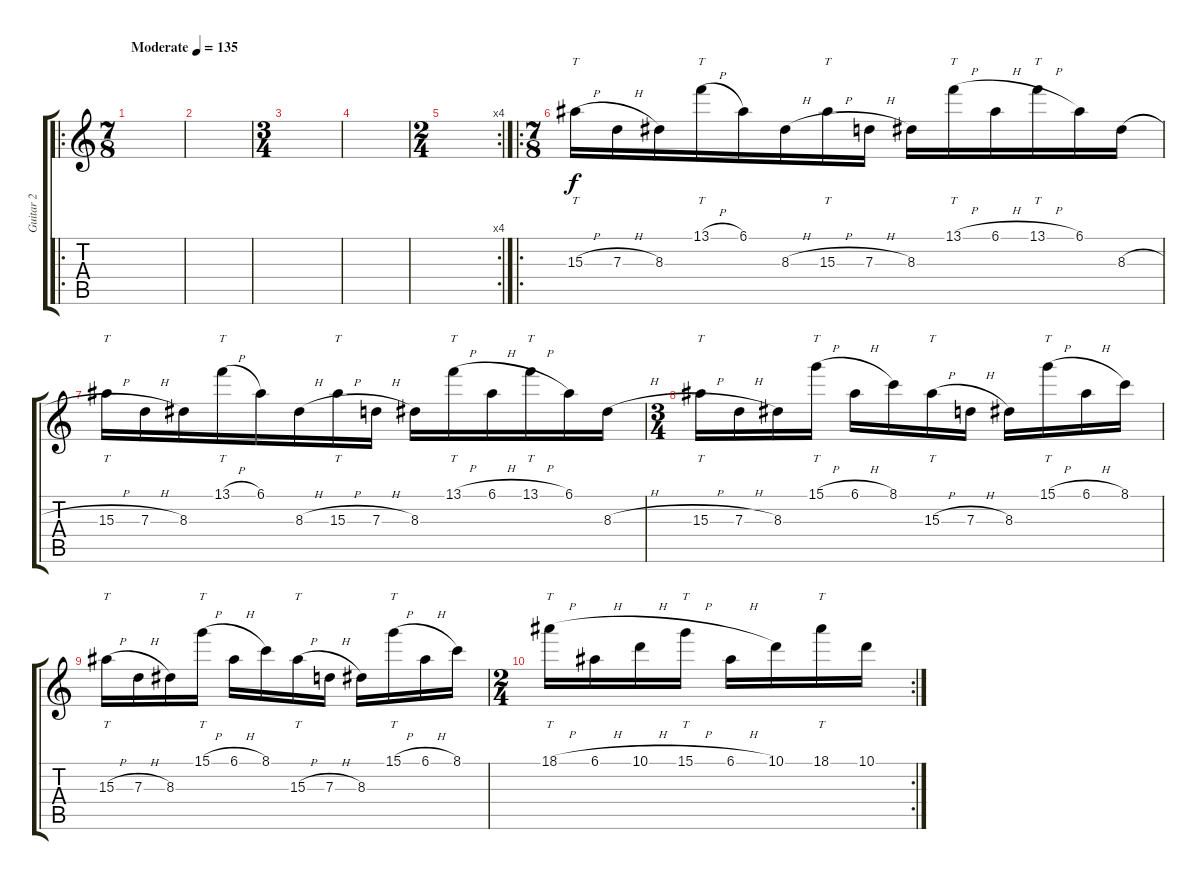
\track ("Guitar 2" "Guitar 2") {instrument electricguitarjazz}
\staff {score tabs}
\tuning (E4 B3 G3 D3 A2 E2) {hide}
\ro
\ts (7 8)
\tempo (135 "Moderate")
\clef g2
\ks c
|
|
\ts (3 4)
|
|
\rc 4
\ts (2 4)
|
\ro
\ts (7 8)
15.3{h}.16{tt} 7.3{h}.16 8.3.16 13.1{h}.16{tt} 6.1.16 8.3{h}.16 15.3{h}.16{tt} 7.3{h}.16 8.3.16 13.1{h}.16{tt} 6.1{h}.16 13.1{h}.16{tt} 6.1.16 8.3{h}.16 |
15.3{h}.16{tt} 7.3{h}.16 8.3.16 13.1{h}.16{tt} 6.1.16 8.3{h}.16 15.3{h}.16{tt} 7.3{h}.16 8.3.16 13.1{h}.16{tt} 6.1{h}.16 13.1{h}.16{tt} 6.1.16 8.3{h}.16 |
\ts (3 4)
15.3{h}.16{tt} 7.3{h}.16 8.3.16 15.1{h}.16{tt} 6.1{h}.16 8.1.16 15.3{h}.16{tt} 7.3{h}.16 8.3.16 15.1{h}.16{tt} 6.1{h}.16 8.1.16 |
15.3{h}.16{tt} 7.3{h}.16 8.3.16 15.1{h}.16{tt} 6.1{h}.16 8.1.16 15.3{h}.16{tt} 7.3{h}.16 8.3.16 15.1{h}.16{tt} 6.1{h}.16 8.1.16 |
\rc 2
\ts (2 4)
18.1{h}.16{tt} 6.1{h}.16 10.1{h}.16 15.1{h}.16{tt} 6.1{h}.16 10.1.16 18.1.16{tt} 10.1.16
